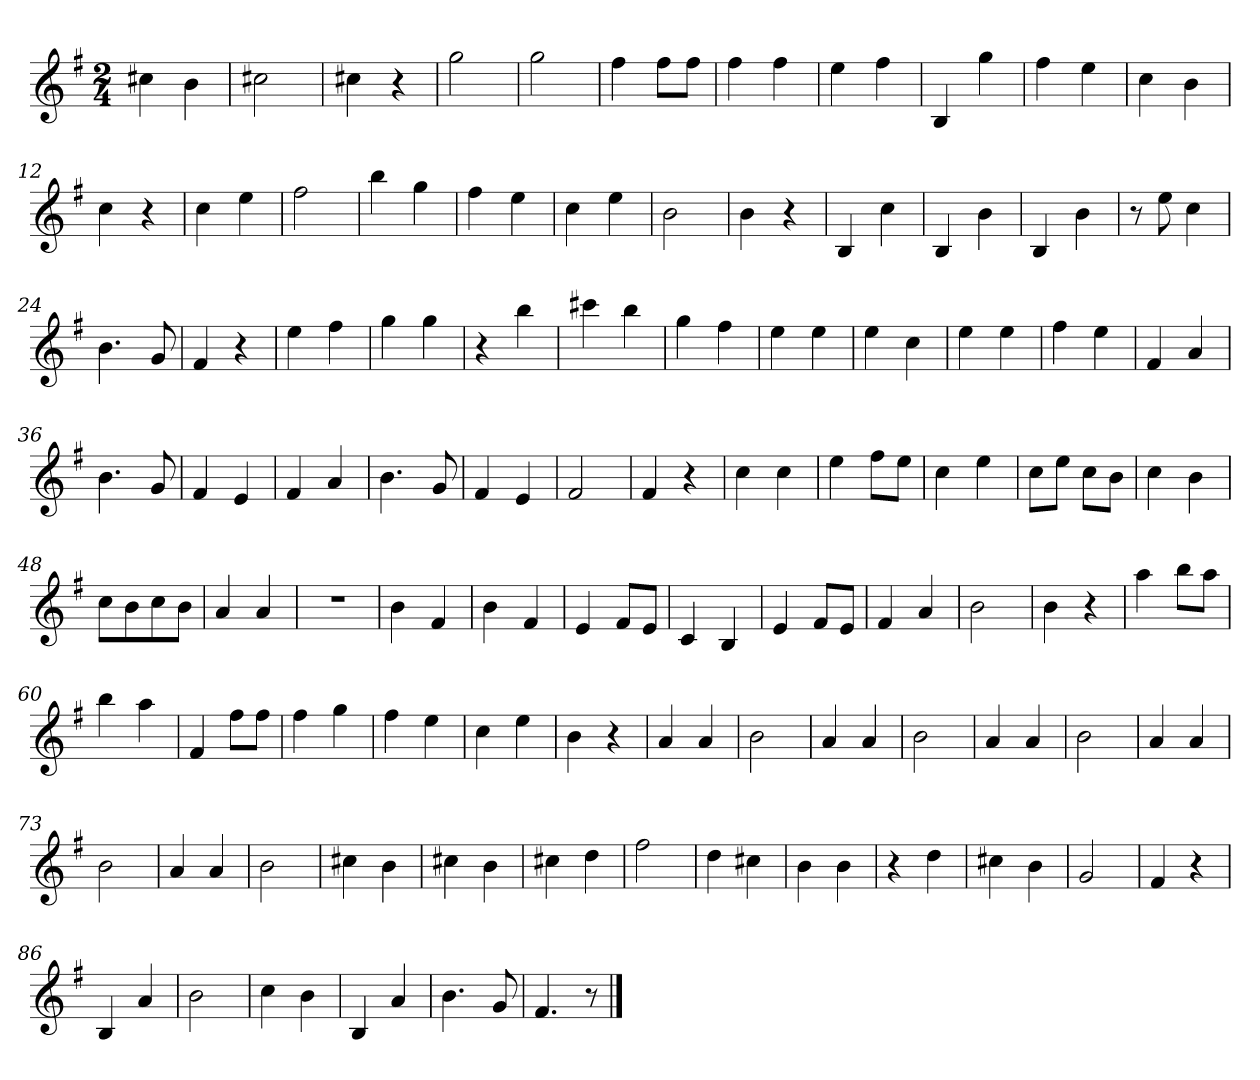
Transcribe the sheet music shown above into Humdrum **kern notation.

**kern
*part1
*staff1
*clefG2
*k[f#]
*G:
*M2/4
=1
4cc#X
4b
=2
2cc#X
=3
4cc#X
4r
=4
2gg
=5
2gg
=6
4ff#
8ff#L
8ff#J
=7
4ff#
4ff#
=8
4ee
4ff#
=9
4B
4gg
=10
4ff#
4ee
=11
4cc
4b
=12
4cc
4r
=13
4cc
4ee
=14
2ff#
=15
4bb
4gg
=16
4ff#
4ee
=17
4cc
4ee
=18
2b
=19
4b
4r
=20
4B
4cc
=21
4B
4b
=22
4B
4b
=23
8r
8ee
4cc
=24
4.b
8g
=25
4f#
4r
=26
4ee
4ff#
=27
4gg
4gg
=28
4r
4bb
=29
4ccc#X
4bb
=30
4gg
4ff#
=31
4ee
4ee
=32
4ee
4cc
=33
4ee
4ee
=34
4ff#
4ee
=35
4f#
4a
=36
4.b
8g
=37
4f#
4e
=38
4f#
4a
=39
4.b
8g
=40
4f#
4e
=41
2f#
=42
4f#
4r
=43
4cc
4cc
=44
4ee
8ff#L
8eeJ
=45
4cc
4ee
=46
8ccL
8eeJ
8ccL
8bJ
=47
4cc
4b
=48
8ccL
8b
8cc
8bJ
=49
4a
4a
=50
2r
=51
4b
4f#
=52
4b
4f#
=53
4e
8f#L
8eJ
=54
4c
4B
=55
4e
8f#L
8eJ
=56
4f#
4a
=57
2b
=58
4b
4r
=59
4aa
8bbL
8aaJ
=60
4bb
4aa
=61
4f#
8ff#L
8ff#J
=62
4ff#
4gg
=63
4ff#
4ee
=64
4cc
4ee
=65
4b
4r
=66
4a
4a
=67
2b
=68
4a
4a
=69
2b
=70
4a
4a
=71
2b
=72
4a
4a
=73
2b
=74
4a
4a
=75
2b
=76
4cc#X
4b
=77
4cc#X
4b
=78
4cc#X
4dd
=79
2ff#
=80
4dd
4cc#X
=81
4b
4b
=82
4r
4dd
=83
4cc#X
4b
=84
2g
=85
4f#
4r
=86
4B
4a
=87
2b
=88
4cc
4b
=89
4B
4a
=90
4.b
8g
=91
4.f#
8r
==
*-
